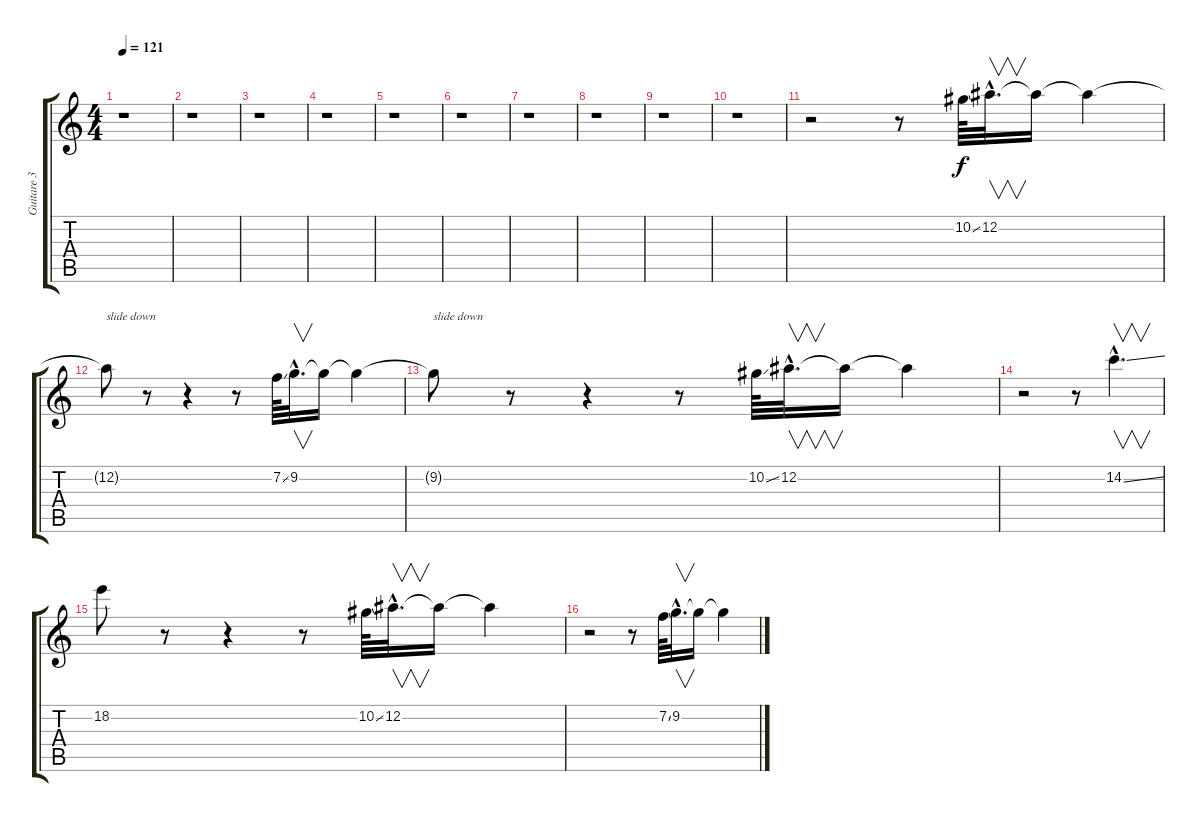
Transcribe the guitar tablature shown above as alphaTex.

\track ("Guitare 3" "Guitare 3") {instrument distortionguitar}
\staff {score tabs}
\tuning (Eb4 Bb3 Gb3 Db3 Ab2 Eb2) {hide}
\ts (4 4)
\tempo 121
\clef g2
\ks c
r.1{dy f} |
r.1 |
r.1 |
r.1 |
r.1 |
r.1 |
r.1 |
r.1 |
r.1 |
r.1 |
r.2 r.8 10.2{ss}.64 12.2{hac}.32{v d} 12.2{t}.16 12.2{t}.4 |
12.2{t}.8{txt "slide down"} r.8 r.4 r.8 7.2{ss}.64 9.2{hac}.32{v d} 9.2{t}.16 9.2{t}.4 |
9.2{t}.8{txt "slide down"} r.8 r.4 r.8 10.2{ss}.64 12.2{hac}.32{v d} 12.2{t}.16 12.2{t}.4 |
r.2 r.8 14.2{ss hac}.4{v d} |
18.2.8 r.8 r.4 r.8 10.2{ss}.64 12.2{hac}.32{v d} 12.2{t}.16 12.2{t}.4 |
r.2 r.8 7.2{ss}.64 9.2{hac}.32{v d} 9.2{t}.16 9.2{t}.4
